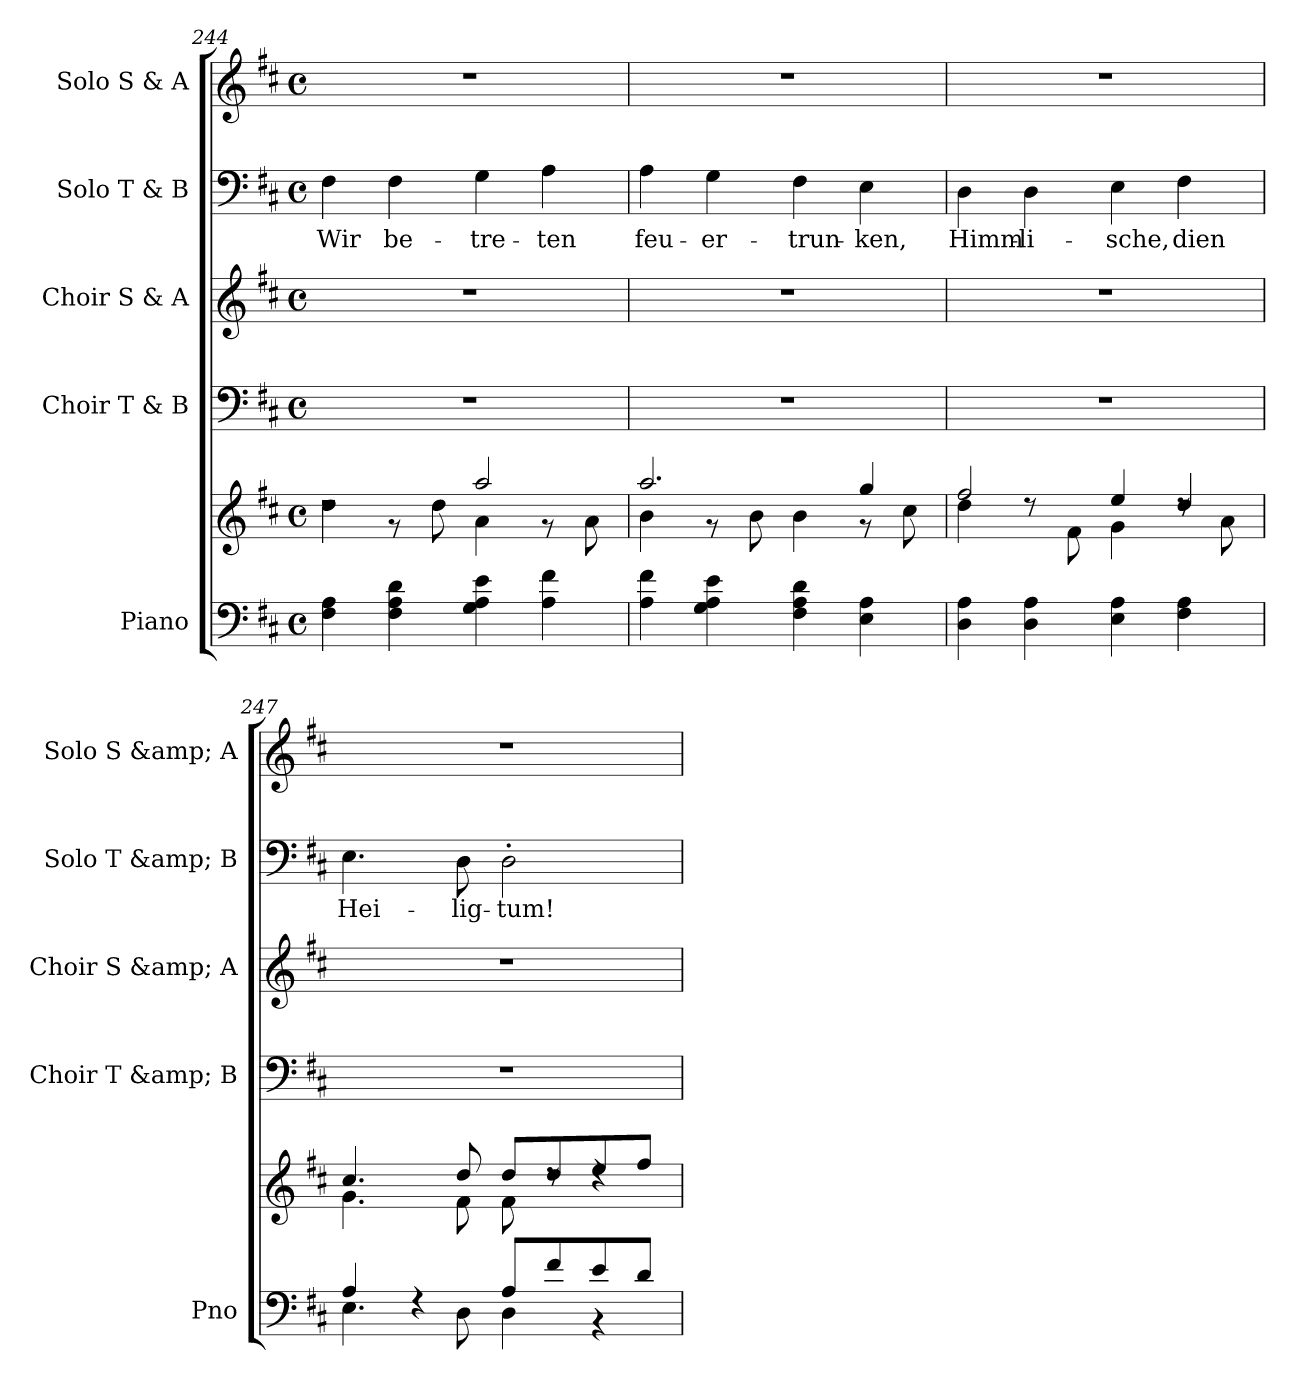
**kern	**kern	**kern	**kern	**kern	**text	**kern
*part5	*part5	*part4	*part3	*part2	*part2	*part1
*staff6	*staff5	*staff4	*staff3	*staff2	*staff2	*staff1
*I"Piano	*	*I"Choir T &amp; B	*I"Choir S &amp; A	*I"Solo T &amp; B	*	*I"Solo S &amp; A
*I'Pno	*	*I'Choir T &amp; B	*I'Choir S &amp; A	*I'Solo T &amp; B	*	*I'Solo S &amp; A
*clefF4	*clefG2	*clefF4	*clefG2	*clefF4	*	*clefG2
*k[f#c#]	*k[f#c#]	*k[f#c#]	*k[f#c#]	*k[f#c#]	*	*k[f#c#]
*M4/4	*M4/4	*M4/4	*M4/4	*M4/4	*	*M4/4
*met(c)	*met(c)	*met(c)	*met(c)	*met(c)	*	*met(c)
=244	=244	=244	=244	=244	=244	=244
*	*^	*	*	*	*	*
!	!	!	!	!	!	!LO:LY:b	!
4F#\ 4A\	2rdd	4dd\	1r	1r	4F#\	Wir	1r
!	!	!	!	!	!	!LO:LY:b	!
4F#\ 4A\ 4d\	.	8r	.	.	4F#\	be-	.
.	.	8dd\	.	.	.	.	.
!	!	!	!	!	!	!LO:LY:b	!
4G\ 4A\ 4e\	2aa/	4a\	.	.	4G\	-tre-	.
!	!	!	!	!	!	!LO:LY:b	!
4A\ 4f#\	.	8r	.	.	4A\	-ten	.
.	.	8a\	.	.	.	.	.
=245	=245	=245	=245	=245	=245	=245	=245
!	!	!	!	!	!	!LO:LY:b	!
4A\ 4f#\	2.aa/	4b\	1r	1r	4A\	feu-	1r
!	!	!	!	!	!	!LO:LY:b	!
4G\ 4A\ 4e\	.	8r	.	.	4G\	-er-	.
.	.	8b\	.	.	.	.	.
!	!	!	!	!	!	!LO:LY:b	!
4F#\ 4A\ 4d\	.	4b\	.	.	4F#\	-trun-	.
!	!	!	!	!	!	!LO:LY:b	!
4E\ 4A\	4gg/	8r	.	.	4E\	-ken,	.
.	.	8cc#\	.	.	.	.	.
=246	=246	=246	=246	=246	=246	=246	=246
!	!	!	!	!	!	!LO:LY:b	!
4D\ 4A\	2ff#/	4dd\	1r	1r	4D\	Himm-	1r
!	!	!	!	!	!	!LO:LY:b	!
4D\ 4A\	.	8rdd	.	.	4D\	-li-	.
.	.	8f#\	.	.	.	.	.
!	!	!	!	!	!	!LO:LY:b	!
4E\ 4A\	4ee/	4g\	.	.	4E\	-sche,	.
!	!	!	!	!	!	!LO:LY:b	!
4F#\ 4A\	4dd/	8rdd	.	.	4F#\	dien	.
.	.	8a\	.	.	.	.	.
=247	=247	=247	=247	=247	=247	=247	=247
*^	*	*	*	*	*	*	*
!	!	!	!	!	!	!	!LO:LY:b	!
4A/	4.E\	4.cc#/	4.g\	1r	1r	4.E\	Hei-	1r
4rF	.	.	.	.	.	.	.	.
!	!	!	!	!	!	!	!LO:LY:b	!
.	8D\	8dd/	8f#\	.	.	8D\	-lig-	.
!	!	!	!	!	!	!	!LO:LY:b	!
8A/L	4D\	8dd/L	8f#\	.	.	2D'\	-tum!	.
8f#/	.	8dd/	8rdd	.	.	.	.	.
8e/	4r	8ee/	4rdd	.	.	.	.	.
8d/J	.	8ff#/J	.	.	.	.	.	.
*v	*v	*	*	*	*	*	*	*
*	*v	*v	*	*	*	*	*
=	=	=	=	=	=	=
*-	*-	*-	*-	*-	*-	*-
